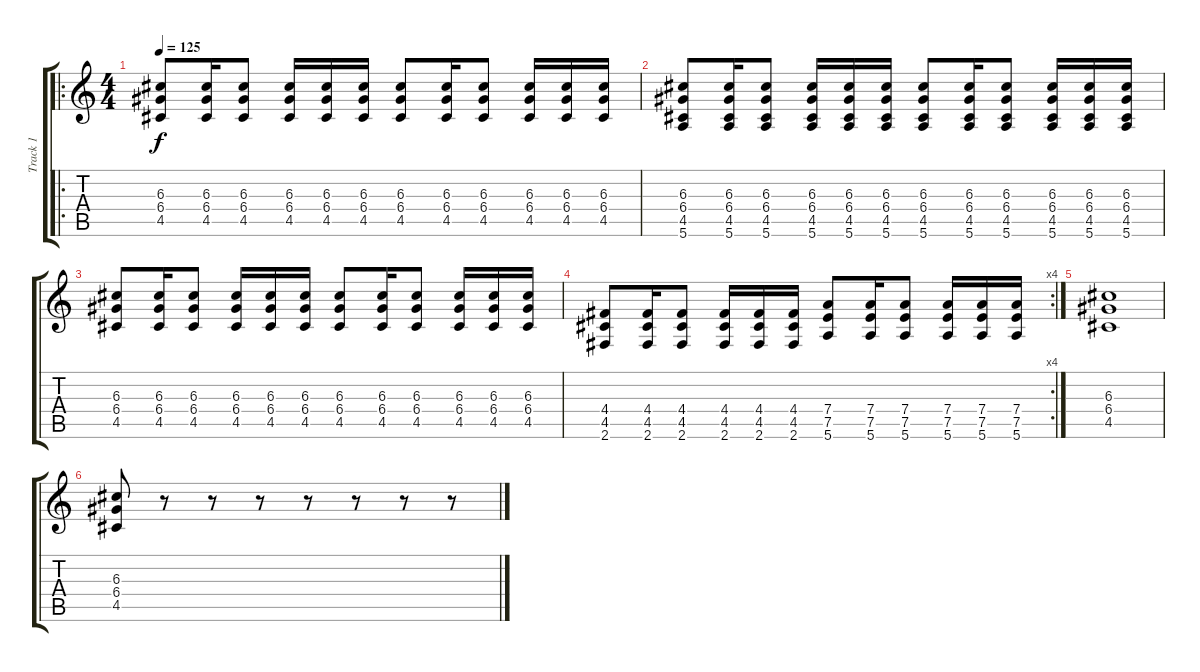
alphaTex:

\track ("Track 1" "Track 1") {instrument distortionguitar}
\staff {score tabs}
\tuning (E4 B3 G3 D3 A2 E2) {hide}
\ro
\ts (4 4)
\tempo 125
\clef g2
\ks c
(6.3 6.4 4.5).8{dy f} (6.3 6.4 4.5).16 (6.3 6.4 4.5).8 (6.3 6.4 4.5).16 (6.3 6.4 4.5).16 (6.3 6.4 4.5).16 (6.3 6.4 4.5).8 (6.3 6.4 4.5).16 (6.3 6.4 4.5).8 (6.3 6.4 4.5).16 (6.3 6.4 4.5).16 (6.3 6.4 4.5).16 |
(6.3 6.4 4.5 5.6).8 (6.3 6.4 4.5 5.6).16 (6.3 6.4 4.5 5.6).8 (6.3 6.4 4.5 5.6).16 (6.3 6.4 4.5 5.6).16 (6.3 6.4 4.5 5.6).16 (6.3 6.4 4.5 5.6).8 (6.3 6.4 4.5 5.6).16 (6.3 6.4 4.5 5.6).8 (6.3 6.4 4.5 5.6).16 (6.3 6.4 4.5 5.6).16 (6.3 6.4 4.5 5.6).16 |
(6.3 6.4 4.5).8 (6.3 6.4 4.5).16 (6.3 6.4 4.5).8 (6.3 6.4 4.5).16 (6.3 6.4 4.5).16 (6.3 6.4 4.5).16 (6.3 6.4 4.5).8 (6.3 6.4 4.5).16 (6.3 6.4 4.5).8 (6.3 6.4 4.5).16 (6.3 6.4 4.5).16 (6.3 6.4 4.5).16 |
\rc 4
(4.4 4.5 2.6).8 (4.4 4.5 2.6).16 (4.4 4.5 2.6).8 (4.4 4.5 2.6).16 (4.4 4.5 2.6).16 (4.4 4.5 2.6).16 (7.4 7.5 5.6).8 (7.4 7.5 5.6).16 (7.4 7.5 5.6).8 (7.4 7.5 5.6).16 (7.4 7.5 5.6).16 (7.4 7.5 5.6).16 |
(6.3 6.4 4.5).1 |
(6.3 6.4 4.5).8 r.8 r.8 r.8 r.8 r.8 r.8 r.8
